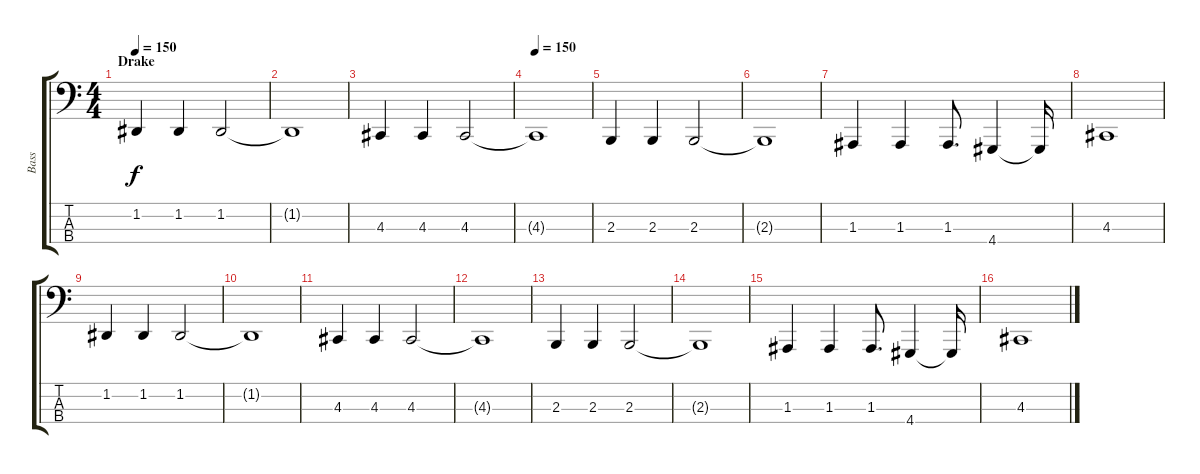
\track ("Bass" "Bass") {instrument lead8bassandlead}
\staff {score tabs}
\tuning (G2 D2 A1 E1) {hide}
\ts (4 4)
\section ("" "Drake")
\tempo 150
\clef f4
\ks c
1.2.4{dy f} 1.2.4 1.2.2 |
1.2{t}.1 |
4.3.4 4.3.4 4.3.2 |
\tempo 150
4.3{t}.1 |
2.3.4 2.3.4 2.3.2 |
2.3{t}.1 |
1.3.4 1.3.4 1.3.8{d} 4.4.4 4.4{t}.16 |
4.3.1 |
1.2.4 1.2.4 1.2.2 |
1.2{t}.1 |
4.3.4 4.3.4 4.3.2 |
4.3{t}.1 |
2.3.4 2.3.4 2.3.2 |
2.3{t}.1 |
1.3.4 1.3.4 1.3.8{d} 4.4.4 4.4{t}.16 |
4.3.1
